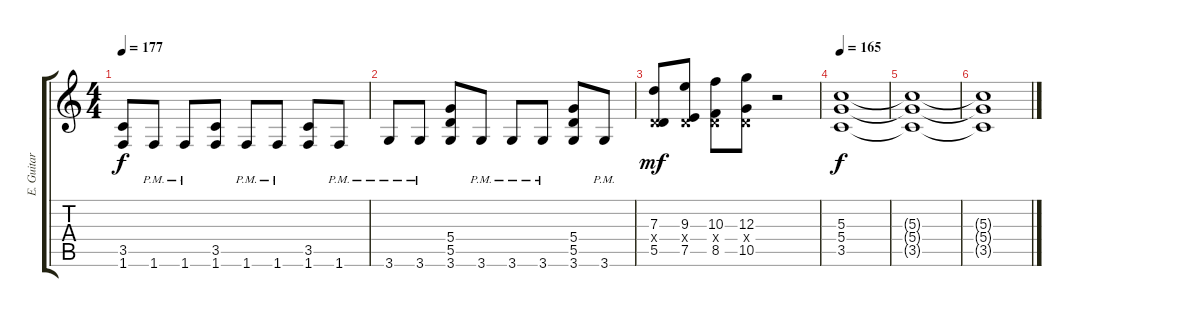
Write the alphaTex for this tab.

\track ("E. Guitar I" "E. Guitar ") {instrument overdrivenguitar}
\staff {score tabs}
\tuning (E4 B3 G3 D3 A2 E2) {hide}
\ts (4 4)
\tempo 177
\clef g2
\ks c
(3.5 1.6).8{dy f} 1.6{pm}.8 1.6{pm}.8 (3.5 1.6).8 1.6{pm}.8 1.6{pm}.8 (3.5 1.6).8 1.6{pm}.8 |
3.6{pm}.8 3.6{pm}.8 (5.4 5.5 3.6).8 3.6{pm}.8 3.6{pm}.8 3.6{pm}.8 (5.4 5.5 3.6).8 3.6{pm}.8 |
(7.3 0.4{x} 5.5).8{dy mf} (9.3 0.4{x} 7.5).8 (10.3 0.4{x} 8.5).8 (12.3 0.4{x} 10.5).8 r.2 |
\tempo 165
(5.3 5.4 3.5).1{dy f} |
(5.3{t} 5.4{t} 3.5{t}).1 |
(5.3{t} 5.4{t} 3.5{t}).1
